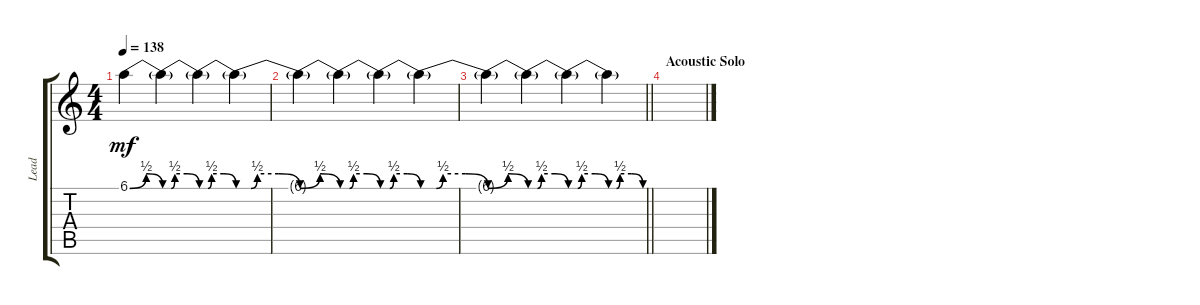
\track ("Lead" "Lead") {instrument distortionguitar}
\staff {score tabs}
\tuning (Eb4 Bb3 Gb3 Db3 Ab2 Eb2) {hide}
\ts (4 4)
\tempo 138
\clef g2
\ks c
6.1{be (bendrelease 0 0 20 2 40 2 60 0) t}.4{dy mf} 6.1{be (custom 0 0 14 0 20 2 40 2 60 0) t}.4 6.1{be (custom 0 0 14 0 20 2 40 2 60 0) t}.4 6.1{be (custom 0 0 14 0 20 2 40 2 60 0) t}.4 |
6.1{be (bendrelease 0 0 20 2 40 2 60 0) t}.4 6.1{be (custom 0 0 14 0 20 2 40 2 60 0) t}.4 6.1{be (custom 0 0 14 0 20 2 40 2 60 0) t}.4 6.1{be (custom 0 0 14 0 20 2 40 2 60 0) t}.4 |
\barLineRight lightlight
6.1{be (bendrelease 0 0 20 2 40 2 60 0) t}.4 6.1{be (custom 0 0 14 0 20 2 40 2 60 0) t}.4 6.1{be (custom 0 0 14 0 20 2 40 2 60 0) t}.4 6.1{be (custom 0 0 14 0 20 2 40 2 60 0) t}.4 |
\section ("" "Acoustic Solo")
